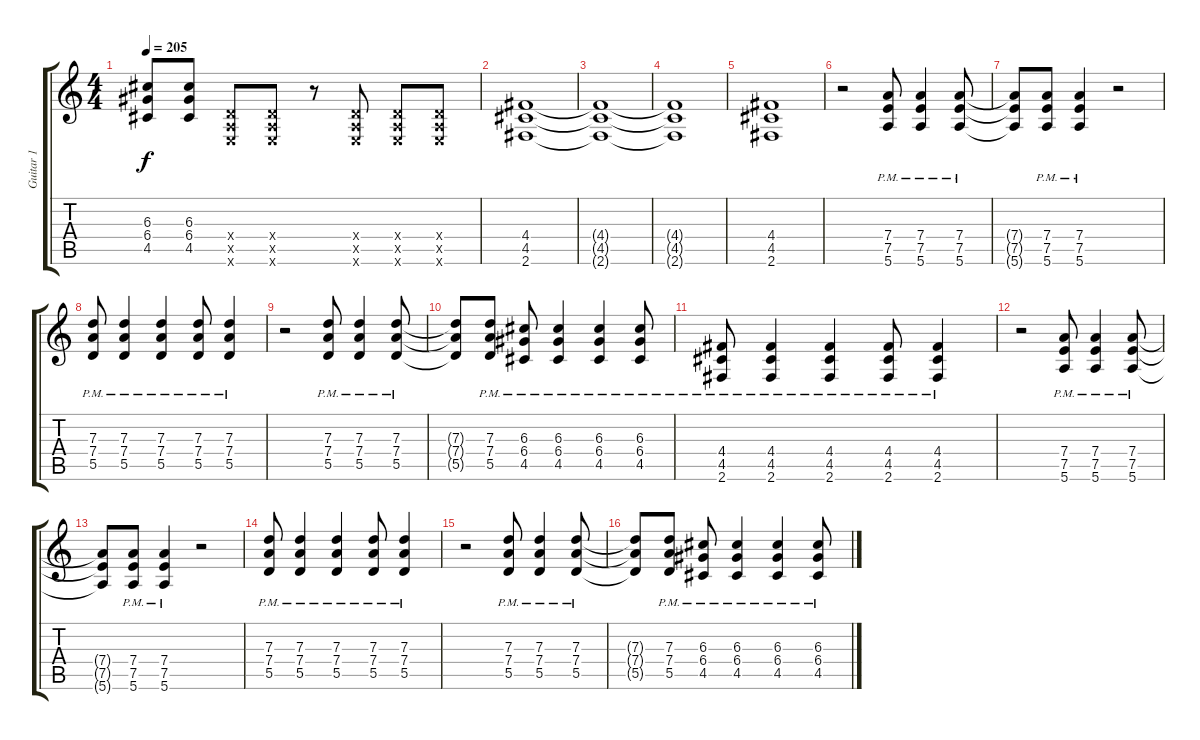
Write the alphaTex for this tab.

\track ("Guitar 1" "Guitar 1") {instrument overdrivenguitar}
\staff {score tabs}
\tuning (E4 B3 G3 D3 A2 E2) {hide}
\ts (4 4)
\tempo 205
\clef g2
\ks c
(6.3 6.4 4.5).8{dy f} (6.3 6.4 4.5).8 (0.4{x} 0.5{x} 0.6{x}).8 (0.4{x} 0.5{x} 0.6{x}).8 r.8 (0.4{x} 0.5{x} 0.6{x}).8 (0.4{x} 0.5{x} 0.6{x}).8 (0.4{x} 0.5{x} 0.6{x}).8 |
(4.4 4.5 2.6).1 |
(4.4{t} 4.5{t} 2.6{t}).1 |
(4.4{t} 4.5{t} 2.6{t}).1 |
(4.4 4.5 2.6).1 |
r.2 (7.4 7.5{pm} 5.6).8 (7.4 7.5{pm} 5.6).4 (7.4{pm} 7.5{pm} 5.6{pm}).8 |
(7.4{t} 7.5{t} 5.6{t}).8 (7.4 7.5{pm} 5.6).8 (7.4 7.5{pm} 5.6).4 r.2 |
(7.3{pm} 7.4{pm} 5.5{pm}).8 (7.3{pm} 7.4{pm} 5.5{pm}).4 (7.3{pm} 7.4{pm} 5.5{pm}).4 (7.3{pm} 7.4{pm} 5.5{pm}).8 (7.3{pm} 7.4{pm} 5.5{pm}).4 |
r.2 (7.3{pm} 7.4{pm} 5.5{pm}).8 (7.3{pm} 7.4{pm} 5.5{pm}).4 (7.3{pm} 7.4{pm} 5.5{pm}).8 |
(7.3{t} 7.4{t} 5.5{t}).8 (7.3{pm} 7.4{pm} 5.5{pm}).8 (6.3{pm} 6.4{pm} 4.5{pm}).8 (6.3{pm} 6.4{pm} 4.5{pm}).4 (6.3{pm} 6.4{pm} 4.5{pm}).4 (6.3{pm} 6.4{pm} 4.5{pm}).8 |
(4.4{pm} 4.5{pm} 2.6{pm}).8 (4.4{pm} 4.5{pm} 2.6{pm}).4 (4.4{pm} 4.5{pm} 2.6{pm}).4 (4.4{pm} 4.5{pm} 2.6{pm}).8 (4.4{pm} 4.5{pm} 2.6{pm}).4 |
r.2 (7.4 7.5{pm} 5.6).8 (7.4 7.5{pm} 5.6).4 (7.4{pm} 7.5{pm} 5.6{pm}).8 |
(7.4{t} 7.5{t} 5.6{t}).8 (7.4 7.5{pm} 5.6).8 (7.4 7.5{pm} 5.6).4 r.2 |
(7.3{pm} 7.4{pm} 5.5{pm}).8 (7.3{pm} 7.4{pm} 5.5{pm}).4 (7.3{pm} 7.4{pm} 5.5{pm}).4 (7.3{pm} 7.4{pm} 5.5{pm}).8 (7.3{pm} 7.4{pm} 5.5{pm}).4 |
r.2 (7.3{pm} 7.4{pm} 5.5{pm}).8 (7.3{pm} 7.4{pm} 5.5{pm}).4 (7.3{pm} 7.4{pm} 5.5{pm}).8 |
(7.3{t} 7.4{t} 5.5{t}).8 (7.3{pm} 7.4{pm} 5.5{pm}).8 (6.3{pm} 6.4{pm} 4.5{pm}).8 (6.3{pm} 6.4{pm} 4.5{pm}).4 (6.3{pm} 6.4{pm} 4.5{pm}).4 (6.3{pm} 6.4{pm} 4.5{pm}).8
